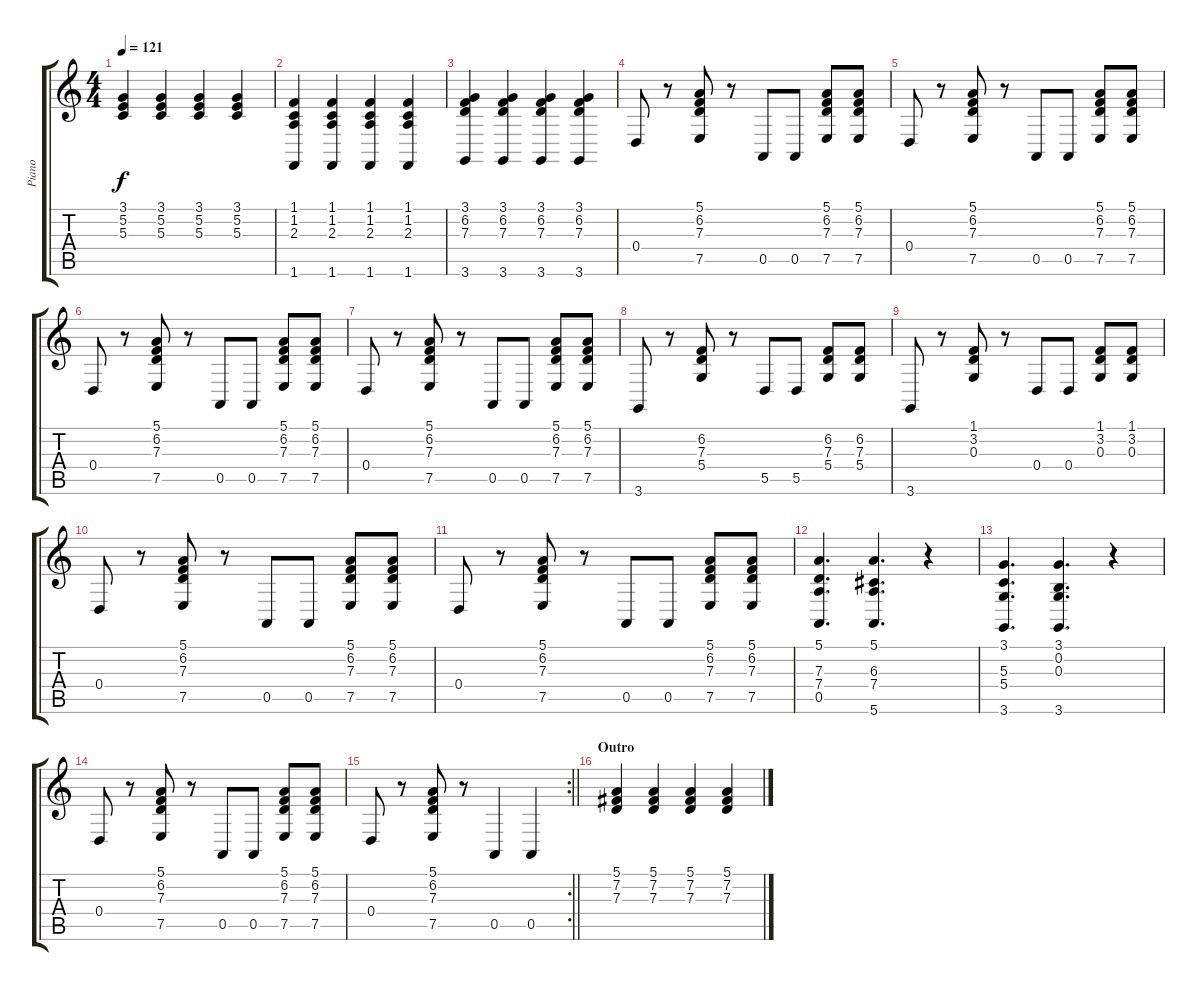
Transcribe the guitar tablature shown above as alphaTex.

\track ("Piano" "Piano") {instrument acousticgrandpiano}
\staff {score tabs}
\tuning (E4 B3 G3 D3 A2 E2) {hide}
\ts (4 4)
\tempo 121
\clef g2
\ks c
(3.1 5.2 5.3).4{dy f} (3.1 5.2 5.3).4 (3.1 5.2 5.3).4 (3.1 5.2 5.3).4 |
(1.1 1.2 2.3 1.6).4 (1.1 1.2 2.3 1.6).4 (1.1 1.2 2.3 1.6).4 (1.1 1.2 2.3 1.6).4 |
(3.1 6.2 7.3 3.6).4 (3.1 6.2 7.3 3.6).4 (3.1 6.2 7.3 3.6).4 (3.1 6.2 7.3 3.6).4 |
0.4.8 r.8 (5.1 6.2 7.3 7.5).8 r.8 0.5.8 0.5.8 (5.1 6.2 7.3 7.5).8 (5.1 6.2 7.3 7.5).8 |
0.4.8 r.8 (5.1 6.2 7.3 7.5).8 r.8 0.5.8 0.5.8 (5.1 6.2 7.3 7.5).8 (5.1 6.2 7.3 7.5).8 |
0.4.8 r.8 (5.1 6.2 7.3 7.5).8 r.8 0.5.8 0.5.8 (5.1 6.2 7.3 7.5).8 (5.1 6.2 7.3 7.5).8 |
0.4.8 r.8 (5.1 6.2 7.3 7.5).8 r.8 0.5.8 0.5.8 (5.1 6.2 7.3 7.5).8 (5.1 6.2 7.3 7.5).8 |
3.6.8 r.8 (6.2 7.3 5.4).8 r.8 5.5.8 5.5.8 (6.2 7.3 5.4).8 (6.2 7.3 5.4).8 |
3.6.8 r.8 (1.1 3.2 0.3).8 r.8 0.4.8 0.4.8 (1.1 3.2 0.3).8 (1.1 3.2 0.3).8 |
0.4.8 r.8 (5.1 6.2 7.3 7.5).8 r.8 0.5.8 0.5.8 (5.1 6.2 7.3 7.5).8 (5.1 6.2 7.3 7.5).8 |
0.4.8 r.8 (5.1 6.2 7.3 7.5).8 r.8 0.5.8 0.5.8 (5.1 6.2 7.3 7.5).8 (5.1 6.2 7.3 7.5).8 |
(5.1 7.3 7.4 0.5).4{d} (5.1 6.3 7.4 5.6).4{d} r.4 |
(3.1 5.3 5.4 3.6).4{d} (3.1 0.2 0.3 3.6).4{d} r.4 |
0.4.8 r.8 (5.1 6.2 7.3 7.5).8 r.8 0.5.8 0.5.8 (5.1 6.2 7.3 7.5).8 (5.1 6.2 7.3 7.5).8 |
\rc 2
\barLineRight lightlight
0.4.8 r.8 (5.1 6.2 7.3 7.5).8 r.8 0.5.4 0.5.4 |
\section ("" "Outro")
(5.1 7.2 7.3).4 (5.1 7.2 7.3).4 (5.1 7.2 7.3).4 (5.1 7.2 7.3).4
